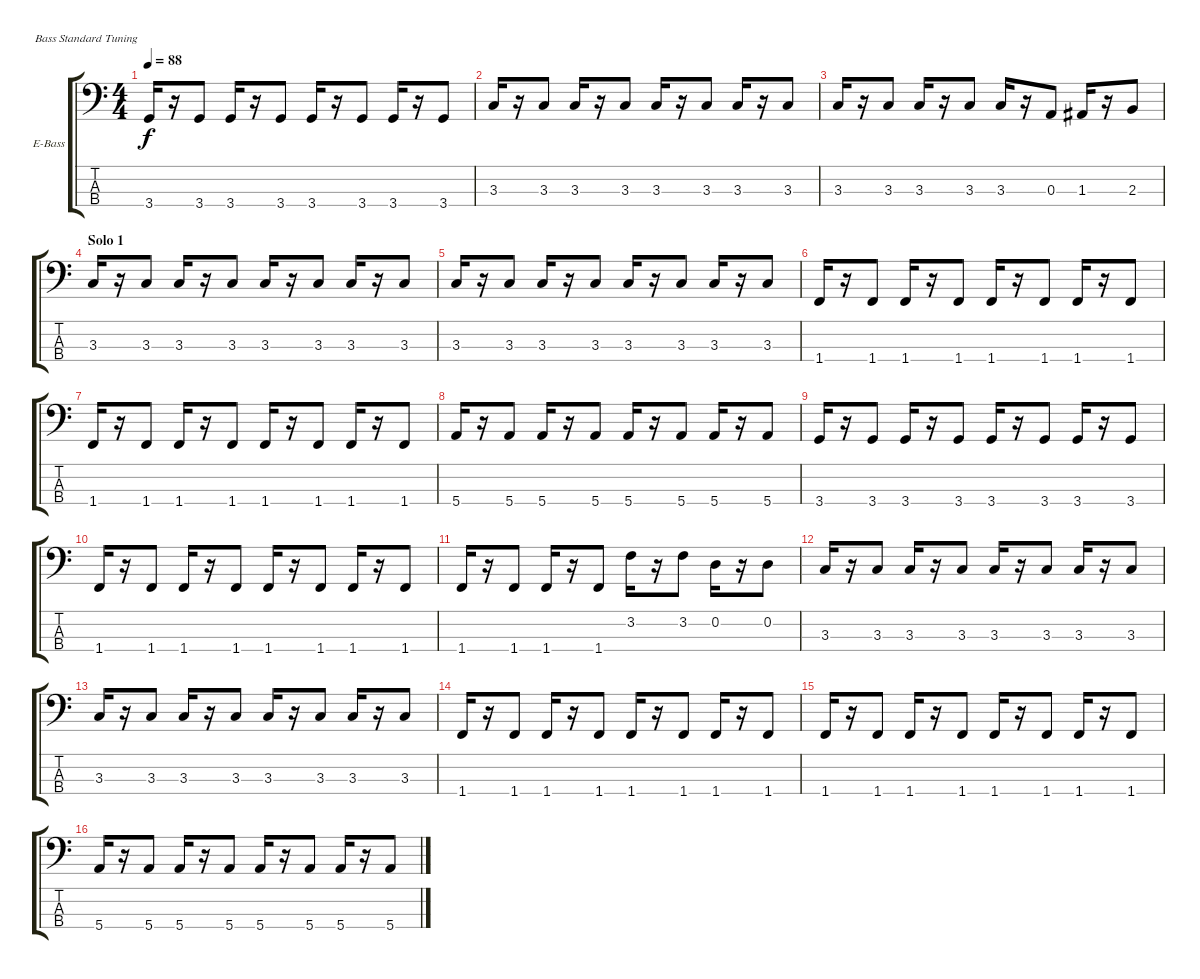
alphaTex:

\bracketExtendMode groupsimilarinstruments
\firstSystemTrackNameOrientation horizontal
\otherSystemsTrackNameOrientation horizontal
\track ("Bass" "E-Bass") {instrument electricbassfinger}
\staff {score tabs}
\tuning (G2 D2 A1 E1)
\ts (4 4)
\tempo 88
\clef f4
\ks c
3.4.16{dy f} r.16 3.4.8 3.4.16 r.16 3.4.8 3.4.16 r.16 3.4.8 3.4.16 r.16 3.4.8 |
3.3.16 r.16 3.3.8 3.3.16 r.16 3.3.8 3.3.16 r.16 3.3.8 3.3.16 r.16 3.3.8 |
3.3.16 r.16 3.3.8 3.3.16 r.16 3.3.8 3.3.16 r.16 0.3.8 1.3.16 r.16 2.3.8 |
\section ("" "Solo 1")
3.3.16 r.16 3.3.8 3.3.16 r.16 3.3.8 3.3.16 r.16 3.3.8 3.3.16 r.16 3.3.8 |
3.3.16 r.16 3.3.8 3.3.16 r.16 3.3.8 3.3.16 r.16 3.3.8 3.3.16 r.16 3.3.8 |
1.4.16 r.16 1.4.8 1.4.16 r.16 1.4.8 1.4.16 r.16 1.4.8 1.4.16 r.16 1.4.8 |
1.4.16 r.16 1.4.8 1.4.16 r.16 1.4.8 1.4.16 r.16 1.4.8 1.4.16 r.16 1.4.8 |
5.4.16 r.16 5.4.8 5.4.16 r.16 5.4.8 5.4.16 r.16 5.4.8 5.4.16 r.16 5.4.8 |
3.4.16 r.16 3.4.8 3.4.16 r.16 3.4.8 3.4.16 r.16 3.4.8 3.4.16 r.16 3.4.8 |
1.4.16 r.16 1.4.8 1.4.16 r.16 1.4.8 1.4.16 r.16 1.4.8 1.4.16 r.16 1.4.8 |
1.4.16 r.16 1.4.8 1.4.16 r.16 1.4.8 3.2.16 r.16 3.2.8 0.2.16 r.16 0.2.8 |
3.3.16 r.16 3.3.8 3.3.16 r.16 3.3.8 3.3.16 r.16 3.3.8 3.3.16 r.16 3.3.8 |
3.3.16 r.16 3.3.8 3.3.16 r.16 3.3.8 3.3.16 r.16 3.3.8 3.3.16 r.16 3.3.8 |
1.4.16 r.16 1.4.8 1.4.16 r.16 1.4.8 1.4.16 r.16 1.4.8 1.4.16 r.16 1.4.8 |
1.4.16 r.16 1.4.8 1.4.16 r.16 1.4.8 1.4.16 r.16 1.4.8 1.4.16 r.16 1.4.8 |
5.4.16 r.16 5.4.8 5.4.16 r.16 5.4.8 5.4.16 r.16 5.4.8 5.4.16 r.16 5.4.8
